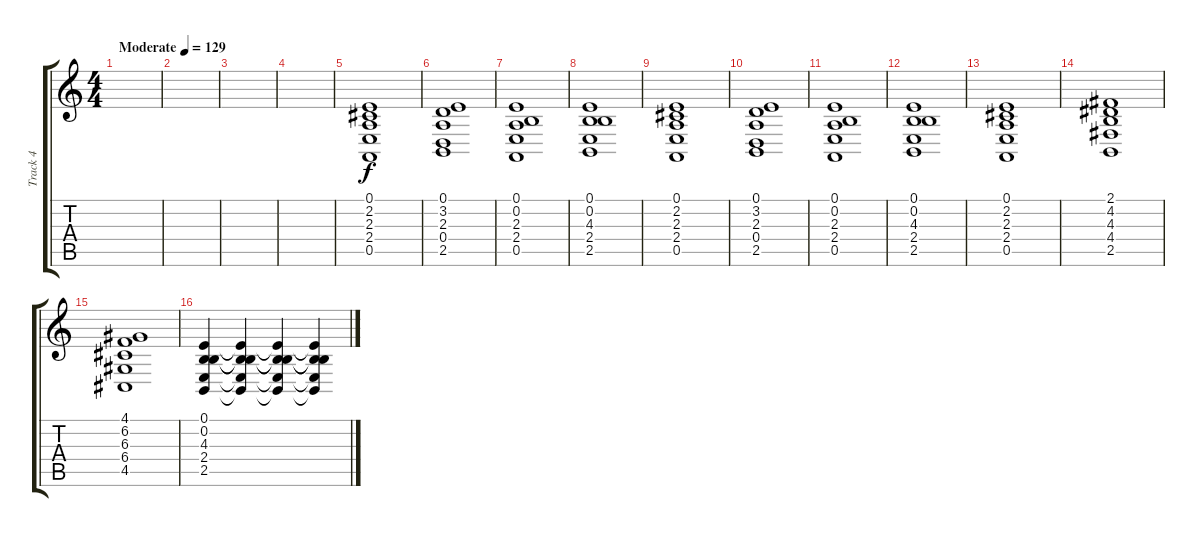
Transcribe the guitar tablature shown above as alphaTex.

\track ("Track 4" "Track 4") {instrument stringensemble1}
\staff {score tabs}
\tuning (E4 B3 G3 D3 A2 E2) {hide}
\ts (4 4)
\tempo (129 "Moderate")
\clef g2
\ks c
|
|
|
|
(0.1 2.2 2.3 2.4 0.5).1 |
(0.1 3.2 2.3 0.4 2.5).1 |
(0.1 0.2 2.3 2.4 0.5).1 |
(0.1 0.2 4.3 2.4 2.5).1 |
(0.1 2.2 2.3 2.4 0.5).1 |
(0.1 3.2 2.3 0.4 2.5).1 |
(0.1 0.2 2.3 2.4 0.5).1 |
(0.1 0.2 4.3 2.4 2.5).1 |
(0.1 2.2 2.3 2.4 0.5).1 |
(2.1 4.2 4.3 4.4 2.5).1 |
(4.1 6.2 6.3 6.4 4.5).1 |
(0.1 0.2 4.3 2.4 2.5).4 (0.1{t} 0.2{t} 4.3{t} 2.4{t} 2.5{t}).4 (0.1{t} 0.2{t} 4.3{t} 2.4{t} 2.5{t}).4 (0.1{t} 0.2{t} 4.3{t} 2.4{t} 2.5{t}).4
